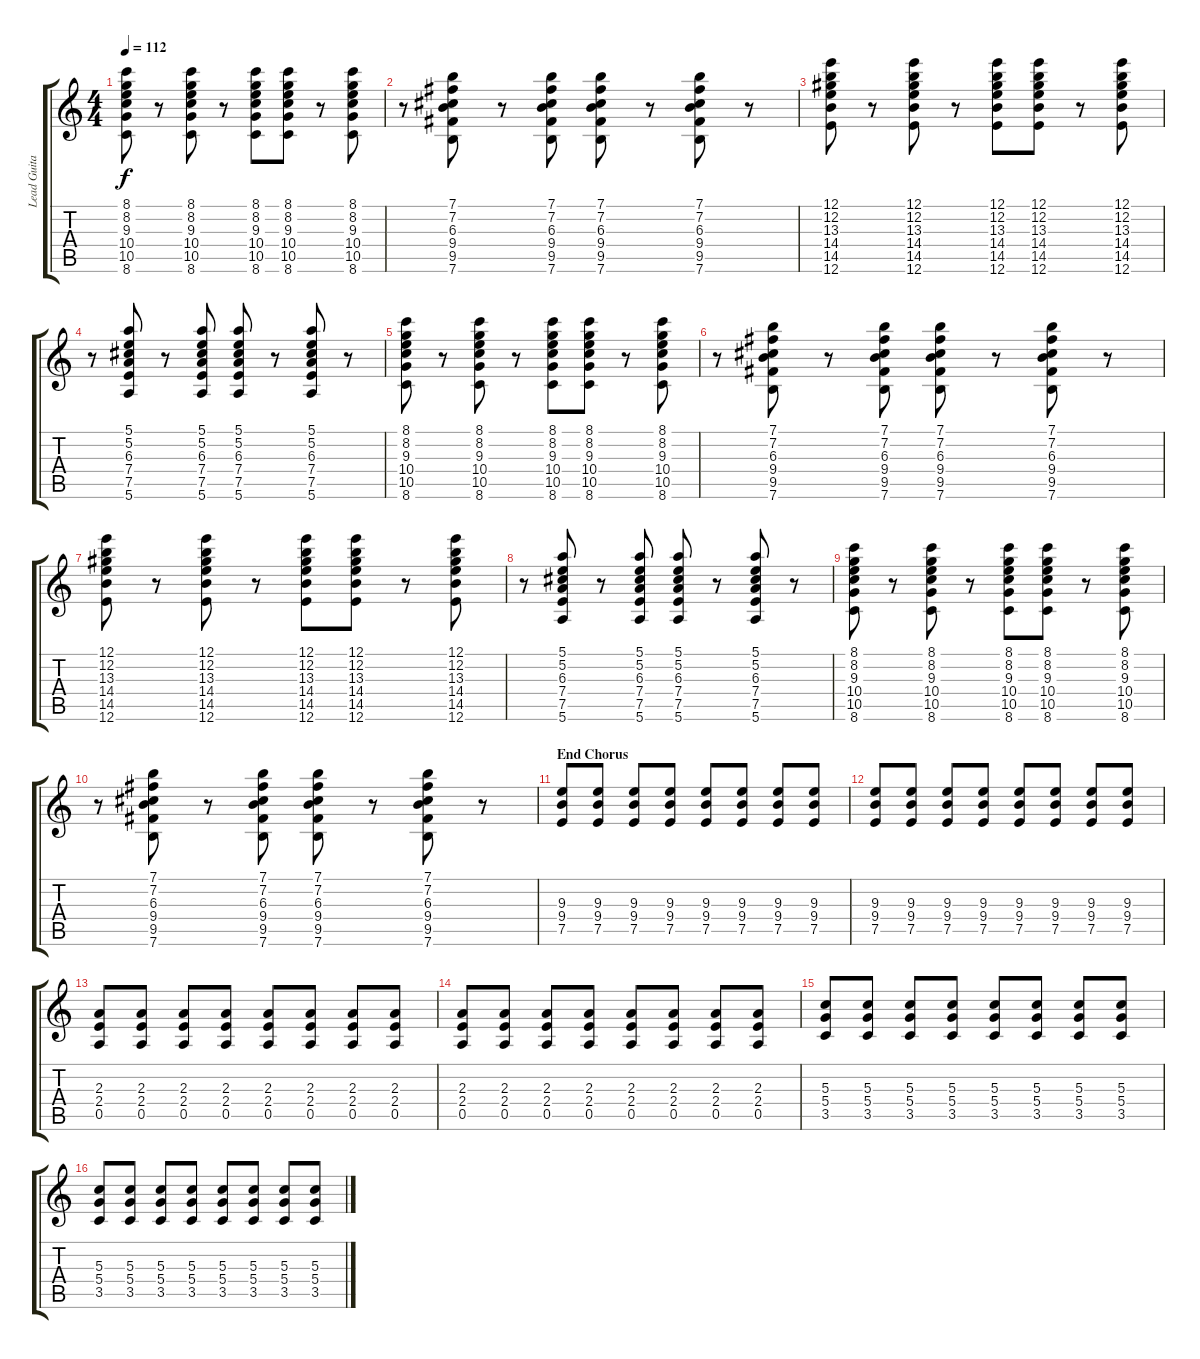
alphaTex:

\track ("Lead Guitar" "Lead Guita") {instrument distortionguitar}
\staff {score tabs}
\tuning (E4 B3 G3 D3 A2 E2) {hide}
\ts (4 4)
\tempo 112
\clef g2
\ks c
(8.1 8.2 9.3 10.4 10.5 8.6).8{dy f} r.8 (8.1 8.2 9.3 10.4 10.5 8.6).8 r.8 (8.1 8.2 9.3 10.4 10.5 8.6).8 (8.1 8.2 9.3 10.4 10.5 8.6).8 r.8 (8.1 8.2 9.3 10.4 10.5 8.6).8 |
r.8 (7.1 7.2 6.3 9.4 9.5 7.6).8 r.8 (7.1 7.2 6.3 9.4 9.5 7.6).8 (7.1 7.2 6.3 9.4 9.5 7.6).8 r.8 (7.1 7.2 6.3 9.4 9.5 7.6).8 r.8 |
(12.1 12.2 13.3 14.4 14.5 12.6).8 r.8 (12.1 12.2 13.3 14.4 14.5 12.6).8 r.8 (12.1 12.2 13.3 14.4 14.5 12.6).8 (12.1 12.2 13.3 14.4 14.5 12.6).8 r.8 (12.1 12.2 13.3 14.4 14.5 12.6).8 |
r.8 (5.1 5.2 6.3 7.4 7.5 5.6).8 r.8 (5.1 5.2 6.3 7.4 7.5 5.6).8 (5.1 5.2 6.3 7.4 7.5 5.6).8 r.8 (5.1 5.2 6.3 7.4 7.5 5.6).8 r.8 |
(8.1 8.2 9.3 10.4 10.5 8.6).8 r.8 (8.1 8.2 9.3 10.4 10.5 8.6).8 r.8 (8.1 8.2 9.3 10.4 10.5 8.6).8 (8.1 8.2 9.3 10.4 10.5 8.6).8 r.8 (8.1 8.2 9.3 10.4 10.5 8.6).8 |
r.8 (7.1 7.2 6.3 9.4 9.5 7.6).8 r.8 (7.1 7.2 6.3 9.4 9.5 7.6).8 (7.1 7.2 6.3 9.4 9.5 7.6).8 r.8 (7.1 7.2 6.3 9.4 9.5 7.6).8 r.8 |
(12.1 12.2 13.3 14.4 14.5 12.6).8 r.8 (12.1 12.2 13.3 14.4 14.5 12.6).8 r.8 (12.1 12.2 13.3 14.4 14.5 12.6).8 (12.1 12.2 13.3 14.4 14.5 12.6).8 r.8 (12.1 12.2 13.3 14.4 14.5 12.6).8 |
r.8 (5.1 5.2 6.3 7.4 7.5 5.6).8 r.8 (5.1 5.2 6.3 7.4 7.5 5.6).8 (5.1 5.2 6.3 7.4 7.5 5.6).8 r.8 (5.1 5.2 6.3 7.4 7.5 5.6).8 r.8 |
(8.1 8.2 9.3 10.4 10.5 8.6).8 r.8 (8.1 8.2 9.3 10.4 10.5 8.6).8 r.8 (8.1 8.2 9.3 10.4 10.5 8.6).8 (8.1 8.2 9.3 10.4 10.5 8.6).8 r.8 (8.1 8.2 9.3 10.4 10.5 8.6).8 |
r.8 (7.1 7.2 6.3 9.4 9.5 7.6).8 r.8 (7.1 7.2 6.3 9.4 9.5 7.6).8 (7.1 7.2 6.3 9.4 9.5 7.6).8 r.8 (7.1 7.2 6.3 9.4 9.5 7.6).8 r.8 |
\section ("" "End Chorus")
(9.3 9.4 7.5).8 (9.3 9.4 7.5).8 (9.3 9.4 7.5).8 (9.3 9.4 7.5).8 (9.3 9.4 7.5).8 (9.3 9.4 7.5).8 (9.3 9.4 7.5).8 (9.3 9.4 7.5).8 |
(9.3 9.4 7.5).8 (9.3 9.4 7.5).8 (9.3 9.4 7.5).8 (9.3 9.4 7.5).8 (9.3 9.4 7.5).8 (9.3 9.4 7.5).8 (9.3 9.4 7.5).8 (9.3 9.4 7.5).8 |
(2.3 2.4 0.5).8 (2.3 2.4 0.5).8 (2.3 2.4 0.5).8 (2.3 2.4 0.5).8 (2.3 2.4 0.5).8 (2.3 2.4 0.5).8 (2.3 2.4 0.5).8 (2.3 2.4 0.5).8 |
(2.3 2.4 0.5).8 (2.3 2.4 0.5).8 (2.3 2.4 0.5).8 (2.3 2.4 0.5).8 (2.3 2.4 0.5).8 (2.3 2.4 0.5).8 (2.3 2.4 0.5).8 (2.3 2.4 0.5).8 |
(5.3 5.4 3.5).8 (5.3 5.4 3.5).8 (5.3 5.4 3.5).8 (5.3 5.4 3.5).8 (5.3 5.4 3.5).8 (5.3 5.4 3.5).8 (5.3 5.4 3.5).8 (5.3 5.4 3.5).8 |
(5.3 5.4 3.5).8 (5.3 5.4 3.5).8 (5.3 5.4 3.5).8 (5.3 5.4 3.5).8 (5.3 5.4 3.5).8 (5.3 5.4 3.5).8 (5.3 5.4 3.5).8 (5.3 5.4 3.5).8
